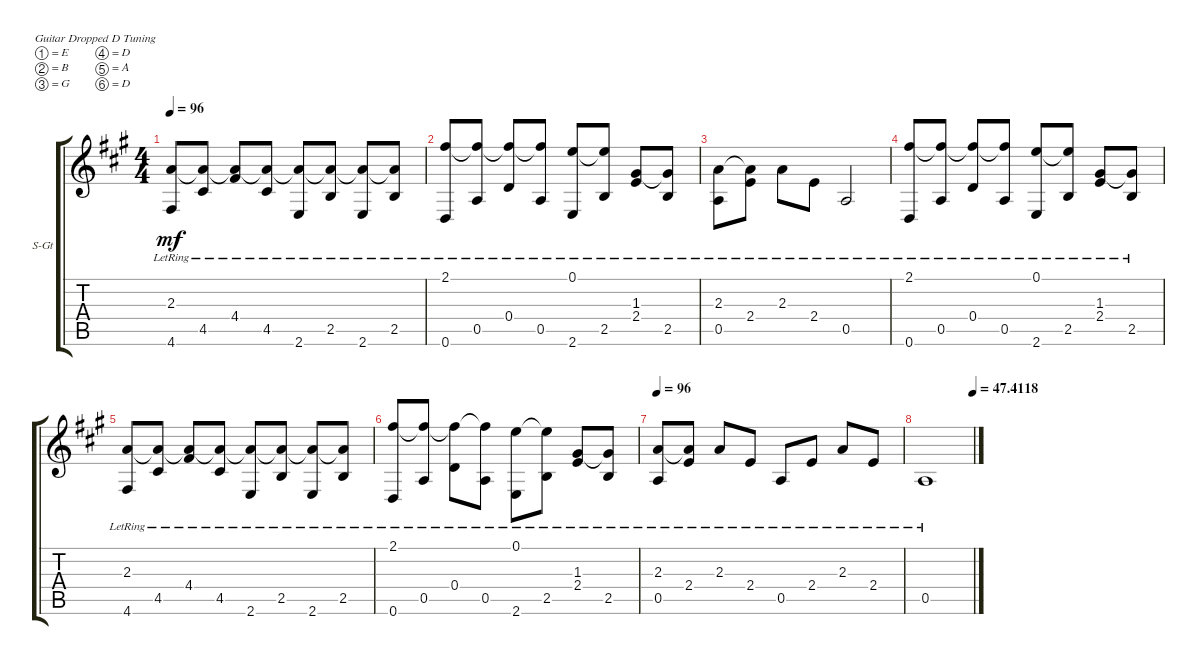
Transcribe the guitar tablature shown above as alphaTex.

\defaultSystemsLayout 4
\bracketExtendMode groupsimilarinstruments
\firstSystemTrackNameOrientation horizontal
\otherSystemsTrackNameOrientation horizontal
\track ("Steel Guitar" "S-Gt") {instrument acousticguitarsteel}
\staff {score tabs}
\tuning (E4 B3 G3 D3 A2 D2)
\ts (4 4)
\tempo 96
\clef g2
\ks a
(4.6{lr} 2.3).8{dy mf} (4.5{lr} 2.3{t}).8 (4.4{lr} 2.3{t}).8 (4.5{lr} 2.3{t}).8 (2.6{lr} 2.3{t}).8 (2.5{lr} 2.3{t}).8 (2.6{lr} 2.3{t}).8 (2.5{lr} 2.3{t}).8 |
(0.6{lr} 2.1).8 (0.5{lr} 2.1{t}).8 (0.4{lr} 2.1{t}).8 (0.5{lr} 2.1{t}).8 (2.6{lr} 0.1).8 (2.5{lr} 0.1{t}).8 (2.4{lr} 1.3).8 (2.5{lr} 1.3{t}).8 |
(0.5{lr} 2.3).8 (2.4{lr} 2.3{t}).8{beam invert} 2.3{lr}.8 2.4{lr}.8{beam invert} 0.5{lr}.2 |
(0.6{lr} 2.1).8 (0.5{lr} 2.1{t}).8 (0.4{lr} 2.1{t}).8 (0.5{lr} 2.1{t}).8 (2.6{lr} 0.1).8 (2.5{lr} 0.1{t}).8 (2.4{lr} 1.3).8 (2.5{lr} 1.3{t}).8 |
(4.6{lr} 2.3).8 (4.5{lr} 2.3{t}).8 (4.4{lr} 2.3{t}).8 (4.5{lr} 2.3{t}).8 (2.6{lr} 2.3{t}).8 (2.5{lr} 2.3{t}).8 (2.6{lr} 2.3{t}).8 (2.5{lr} 2.3{t}).8 |
(0.6{lr} 2.1).8 (0.5{lr} 2.1{t}).8 (0.4{lr} 2.1{t}).8 (0.5{lr} 2.1{t}).8 (2.6{lr} 0.1).8{beam invert} (2.5{lr} 0.1{t}).8 (2.4{lr} 1.3).8 (2.5{lr} 1.3{t}).8 |
\tempo 96
(0.5{lr} 2.3).8 (2.4{lr} 2.3{t}).8 2.3{lr}.8 2.4{lr}.8 0.5{lr}.8 2.4{lr}.8 2.3{lr}.8 2.4{lr}.8 |
\tempo (47.4118 1)
0.5{lr}.1
